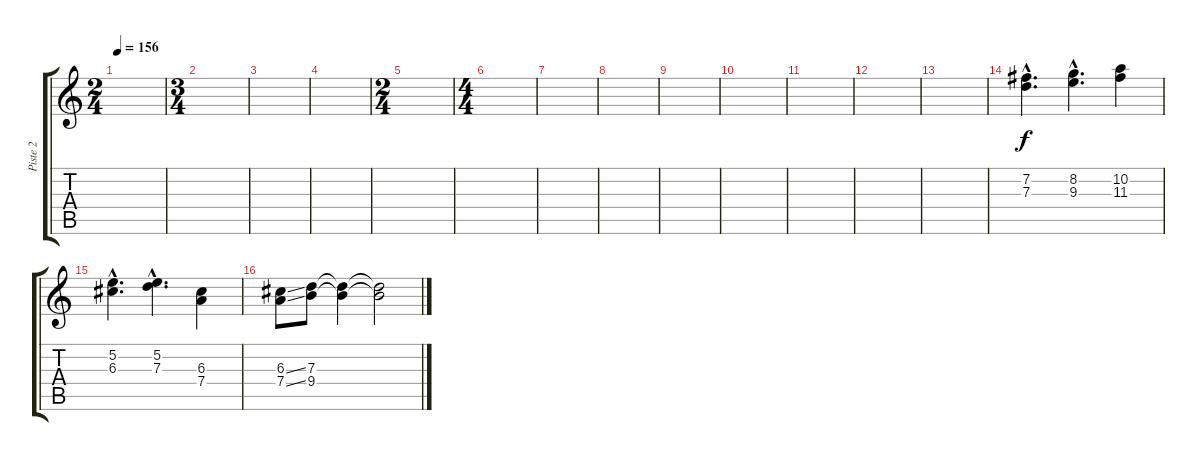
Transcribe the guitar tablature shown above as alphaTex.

\track ("Piste 2" "Piste 2") {instrument acousticguitarsteel}
\staff {score tabs}
\tuning (E4 B3 G3 D3 A2 E2) {hide}
\ts (2 4)
\tempo 156
\clef g2
\ks c
|
\ts (3 4)
|
|
|
\ts (2 4)
|
\ts (4 4)
|
|
|
|
|
|
|
|
(7.2{hac} 7.3{hac}).4{d} (8.2{hac} 9.3{hac}).4{d} (10.2 11.3).4 |
(5.2{hac} 6.3{hac}).4{d} (5.2{hac} 7.3{hac}).4{d} (6.3 7.4).4 |
(6.3{ss} 7.4{ss}).8 (7.3 9.4).8 (7.3{t} 9.4{t}).4 (7.3{t} 9.4{t}).2
